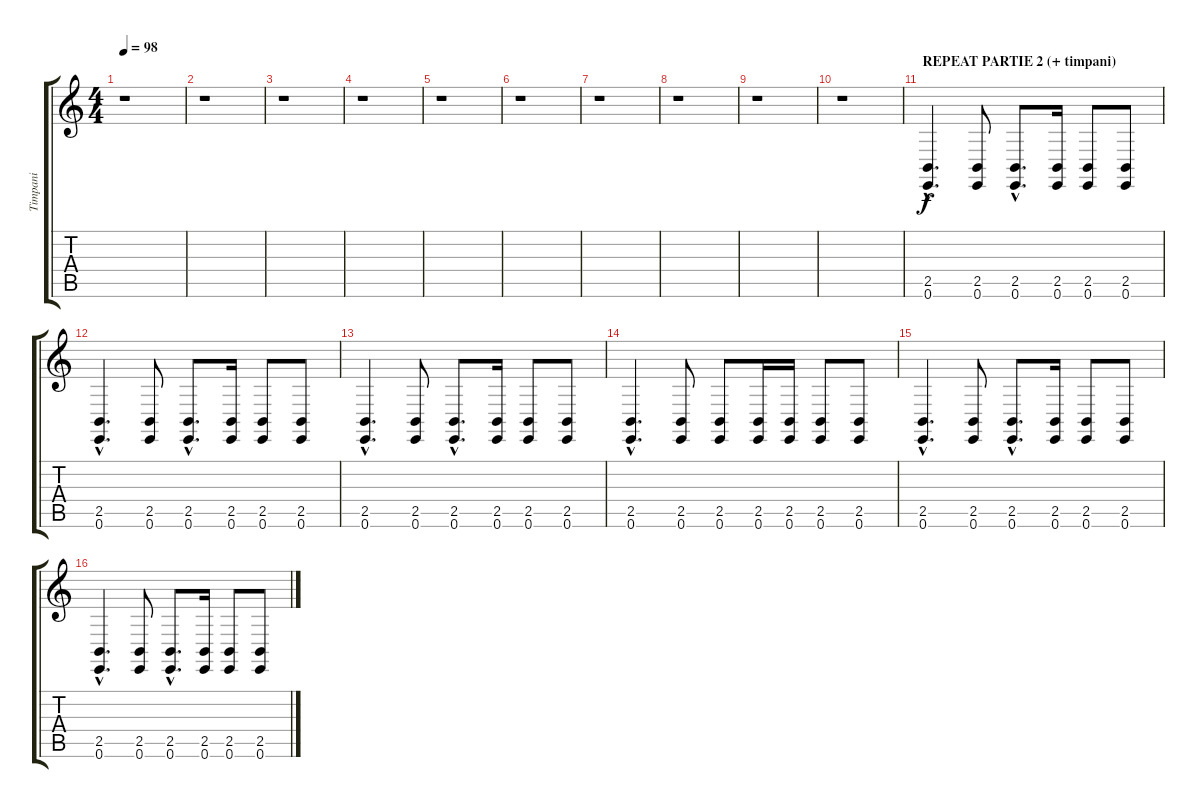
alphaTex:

\track ("Timpani" "Timpani") {instrument timpani}
\staff {score tabs}
\tuning (E4 B3 G3 D3 A2 E2) {hide}
\ts (4 4)
\tempo 98
\clef g2
\ks c
r.1{dy f} |
r.1 |
r.1 |
r.1 |
r.1 |
r.1 |
r.1 |
r.1 |
r.1 |
r.1 |
\section ("" "REPEAT PARTIE 2 (+ timpani)")
(2.5{hac} 0.6{hac}).4{d} (2.5 0.6).8 (2.5{hac} 0.6{hac}).8{d} (2.5 0.6).16 (2.5 0.6).8 (2.5 0.6).8 |
(2.5{hac} 0.6{hac}).4{d} (2.5 0.6).8 (2.5{hac} 0.6{hac}).8{d} (2.5 0.6).16 (2.5 0.6).8 (2.5 0.6).8 |
(2.5{hac} 0.6{hac}).4{d} (2.5 0.6).8 (2.5{hac} 0.6{hac}).8{d} (2.5 0.6).16 (2.5 0.6).8 (2.5 0.6).8 |
(2.5{hac} 0.6{hac}).4{d} (2.5 0.6).8 (2.5 0.6).8 (2.5 0.6).16 (2.5 0.6).16 (2.5 0.6).8 (2.5 0.6).8 |
(2.5{hac} 0.6{hac}).4{d} (2.5 0.6).8 (2.5{hac} 0.6{hac}).8{d} (2.5 0.6).16 (2.5 0.6).8 (2.5 0.6).8 |
(2.5{hac} 0.6{hac}).4{d} (2.5 0.6).8 (2.5{hac} 0.6{hac}).8{d} (2.5 0.6).16 (2.5 0.6).8 (2.5 0.6).8
